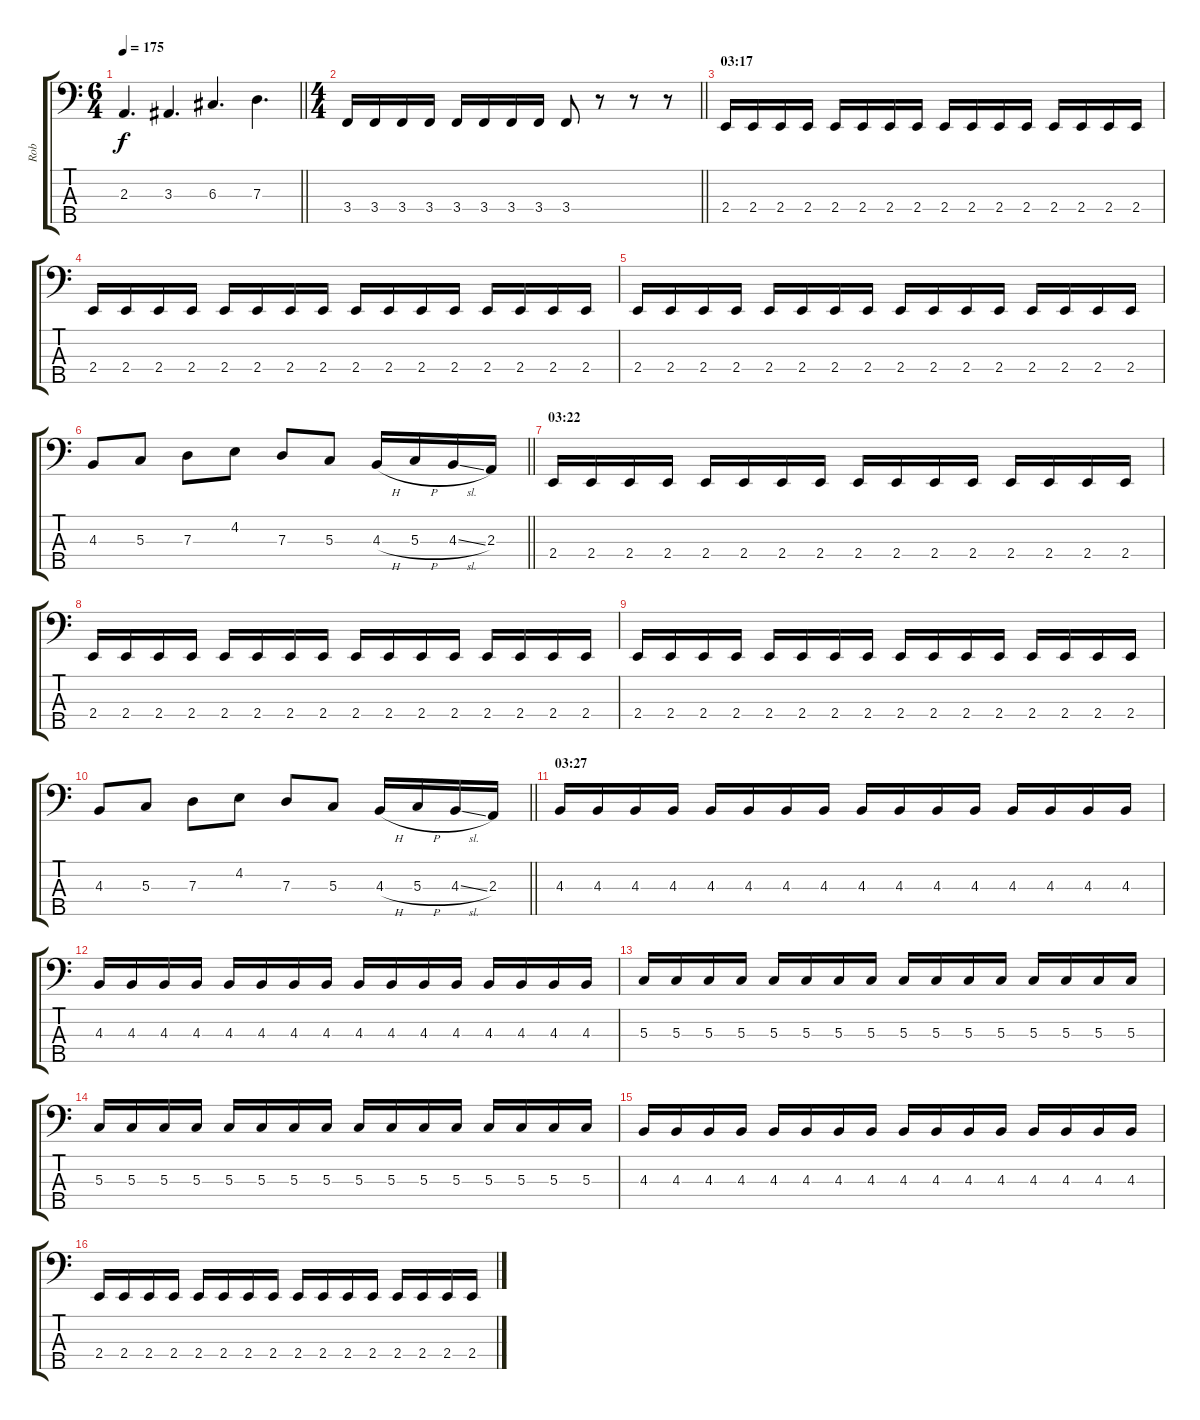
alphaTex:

\track ("Rob" "Rob") {instrument electricbassfinger}
\staff {score tabs}
\tuning (F2 C2 G1 D1 A0) {hide}
\ts (6 4)
\tempo 175
\clef f4
\barLineRight lightlight
\ks c
2.3.4{d dy f} 3.3.4{d} 6.3.4{d} 7.3.4{d} |
\ts (4 4)
\barLineRight lightlight
3.4.16 3.4.16 3.4.16 3.4.16 3.4.16 3.4.16 3.4.16 3.4.16 3.4.8 r.8 r.8 r.8 |
\section ("" "03:17")
2.4.16 2.4.16 2.4.16 2.4.16 2.4.16 2.4.16 2.4.16 2.4.16 2.4.16 2.4.16 2.4.16 2.4.16 2.4.16 2.4.16 2.4.16 2.4.16 |
2.4.16 2.4.16 2.4.16 2.4.16 2.4.16 2.4.16 2.4.16 2.4.16 2.4.16 2.4.16 2.4.16 2.4.16 2.4.16 2.4.16 2.4.16 2.4.16 |
2.4.16 2.4.16 2.4.16 2.4.16 2.4.16 2.4.16 2.4.16 2.4.16 2.4.16 2.4.16 2.4.16 2.4.16 2.4.16 2.4.16 2.4.16 2.4.16 |
\barLineRight lightlight
4.3.8 5.3.8 7.3.8 4.2.8 7.3.8 5.3.8 4.3{h}.16 5.3{h}.16 4.3{sl}.16 2.3.16 |
\section ("" "03:22")
2.4.16 2.4.16 2.4.16 2.4.16 2.4.16 2.4.16 2.4.16 2.4.16 2.4.16 2.4.16 2.4.16 2.4.16 2.4.16 2.4.16 2.4.16 2.4.16 |
2.4.16 2.4.16 2.4.16 2.4.16 2.4.16 2.4.16 2.4.16 2.4.16 2.4.16 2.4.16 2.4.16 2.4.16 2.4.16 2.4.16 2.4.16 2.4.16 |
2.4.16 2.4.16 2.4.16 2.4.16 2.4.16 2.4.16 2.4.16 2.4.16 2.4.16 2.4.16 2.4.16 2.4.16 2.4.16 2.4.16 2.4.16 2.4.16 |
\barLineRight lightlight
4.3.8 5.3.8 7.3.8 4.2.8 7.3.8 5.3.8 4.3{h}.16 5.3{h}.16 4.3{sl}.16 2.3.16 |
\section ("" "03:27")
4.3.16 4.3.16 4.3.16 4.3.16 4.3.16 4.3.16 4.3.16 4.3.16 4.3.16 4.3.16 4.3.16 4.3.16 4.3.16 4.3.16 4.3.16 4.3.16 |
4.3.16 4.3.16 4.3.16 4.3.16 4.3.16 4.3.16 4.3.16 4.3.16 4.3.16 4.3.16 4.3.16 4.3.16 4.3.16 4.3.16 4.3.16 4.3.16 |
5.3.16 5.3.16 5.3.16 5.3.16 5.3.16 5.3.16 5.3.16 5.3.16 5.3.16 5.3.16 5.3.16 5.3.16 5.3.16 5.3.16 5.3.16 5.3.16 |
5.3.16 5.3.16 5.3.16 5.3.16 5.3.16 5.3.16 5.3.16 5.3.16 5.3.16 5.3.16 5.3.16 5.3.16 5.3.16 5.3.16 5.3.16 5.3.16 |
4.3.16 4.3.16 4.3.16 4.3.16 4.3.16 4.3.16 4.3.16 4.3.16 4.3.16 4.3.16 4.3.16 4.3.16 4.3.16 4.3.16 4.3.16 4.3.16 |
2.4.16 2.4.16 2.4.16 2.4.16 2.4.16 2.4.16 2.4.16 2.4.16 2.4.16 2.4.16 2.4.16 2.4.16 2.4.16 2.4.16 2.4.16 2.4.16
